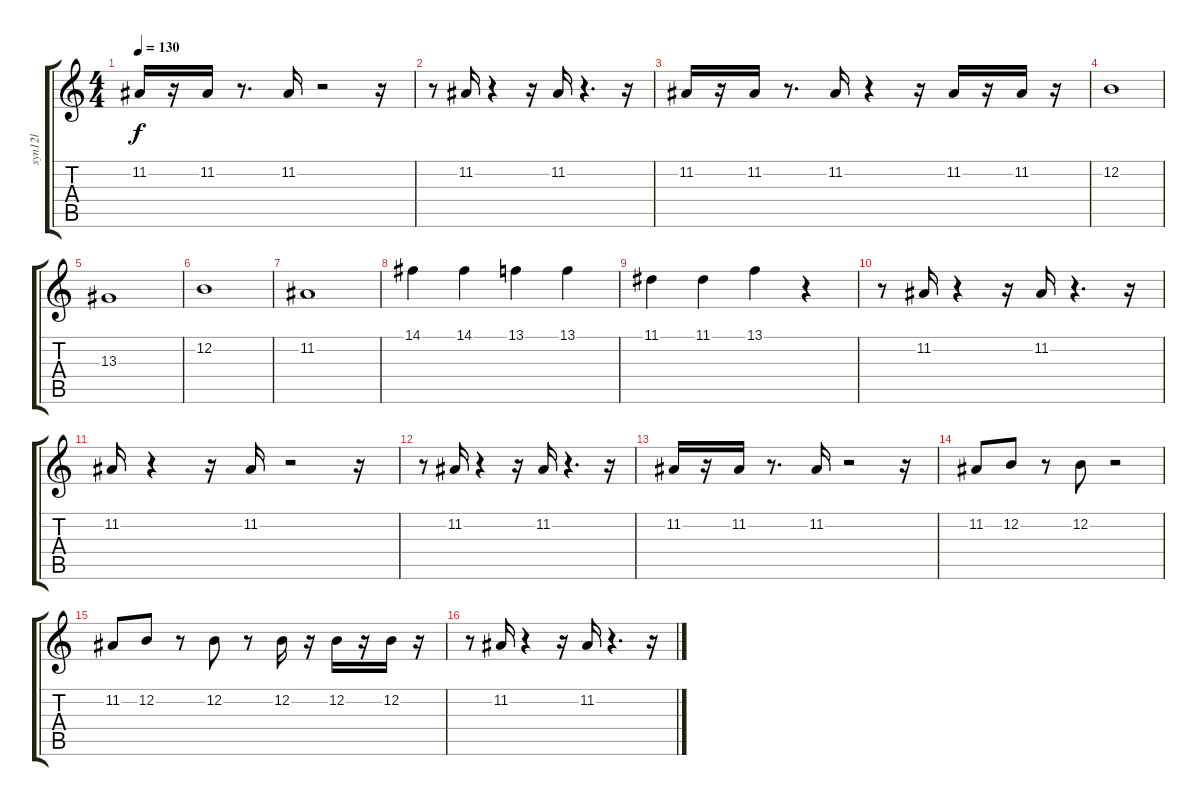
\track ("syn12l              " "syn12l    ") {instrument drawbarorgan}
\staff {score tabs}
\tuning (E4 B3 G3 D3 A2 E2) {hide}
\ts (4 4)
\tempo 130
\clef g2
\ks c
11.2.16{dy f} r.16 11.2.16 r.8{d} 11.2.16 r.2 r.16 |
r.8 11.2.16 r.4 r.16 11.2.16 r.4{d} r.16 |
11.2.16 r.16 11.2.16 r.8{d} 11.2.16 r.4 r.16 11.2.16 r.16 11.2.16 r.16 |
12.2.1 |
13.3.1 |
12.2.1 |
11.2.1 |
14.1.4 14.1.4 13.1.4 13.1.4 |
11.1.4 11.1.4 13.1.4 r.4 |
r.8 11.2.16 r.4 r.16 11.2.16 r.4{d} r.16 |
11.2.16 r.4 r.16 11.2.16 r.2 r.16 |
r.8 11.2.16 r.4 r.16 11.2.16 r.4{d} r.16 |
11.2.16 r.16 11.2.16 r.8{d} 11.2.16 r.2 r.16 |
11.2.8 12.2.8 r.8 12.2.8 r.2 |
11.2.8 12.2.8 r.8 12.2.8 r.8 12.2.16 r.16 12.2.16 r.16 12.2.16 r.16 |
r.8 11.2.16 r.4 r.16 11.2.16 r.4{d} r.16
